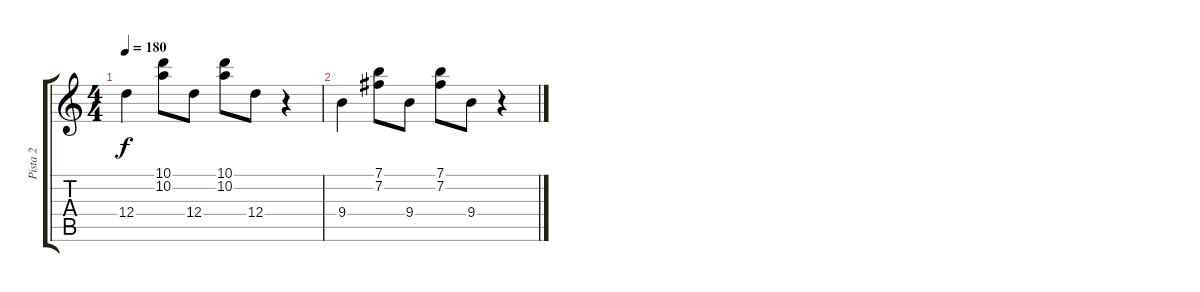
\track ("Pista 2" "Pista 2") {instrument overdrivenguitar}
\staff {score tabs}
\tuning (E4 B3 G3 D3 A2 D2) {hide}
\ts (4 4)
\tempo 180
\clef g2
\ks c
12.4.4{dy f} (10.1 10.2).8 12.4.8 (10.1 10.2).8 12.4.8 r.4 |
9.4.4 (7.1 7.2).8 9.4.8 (7.1 7.2).8 9.4.8 r.4
